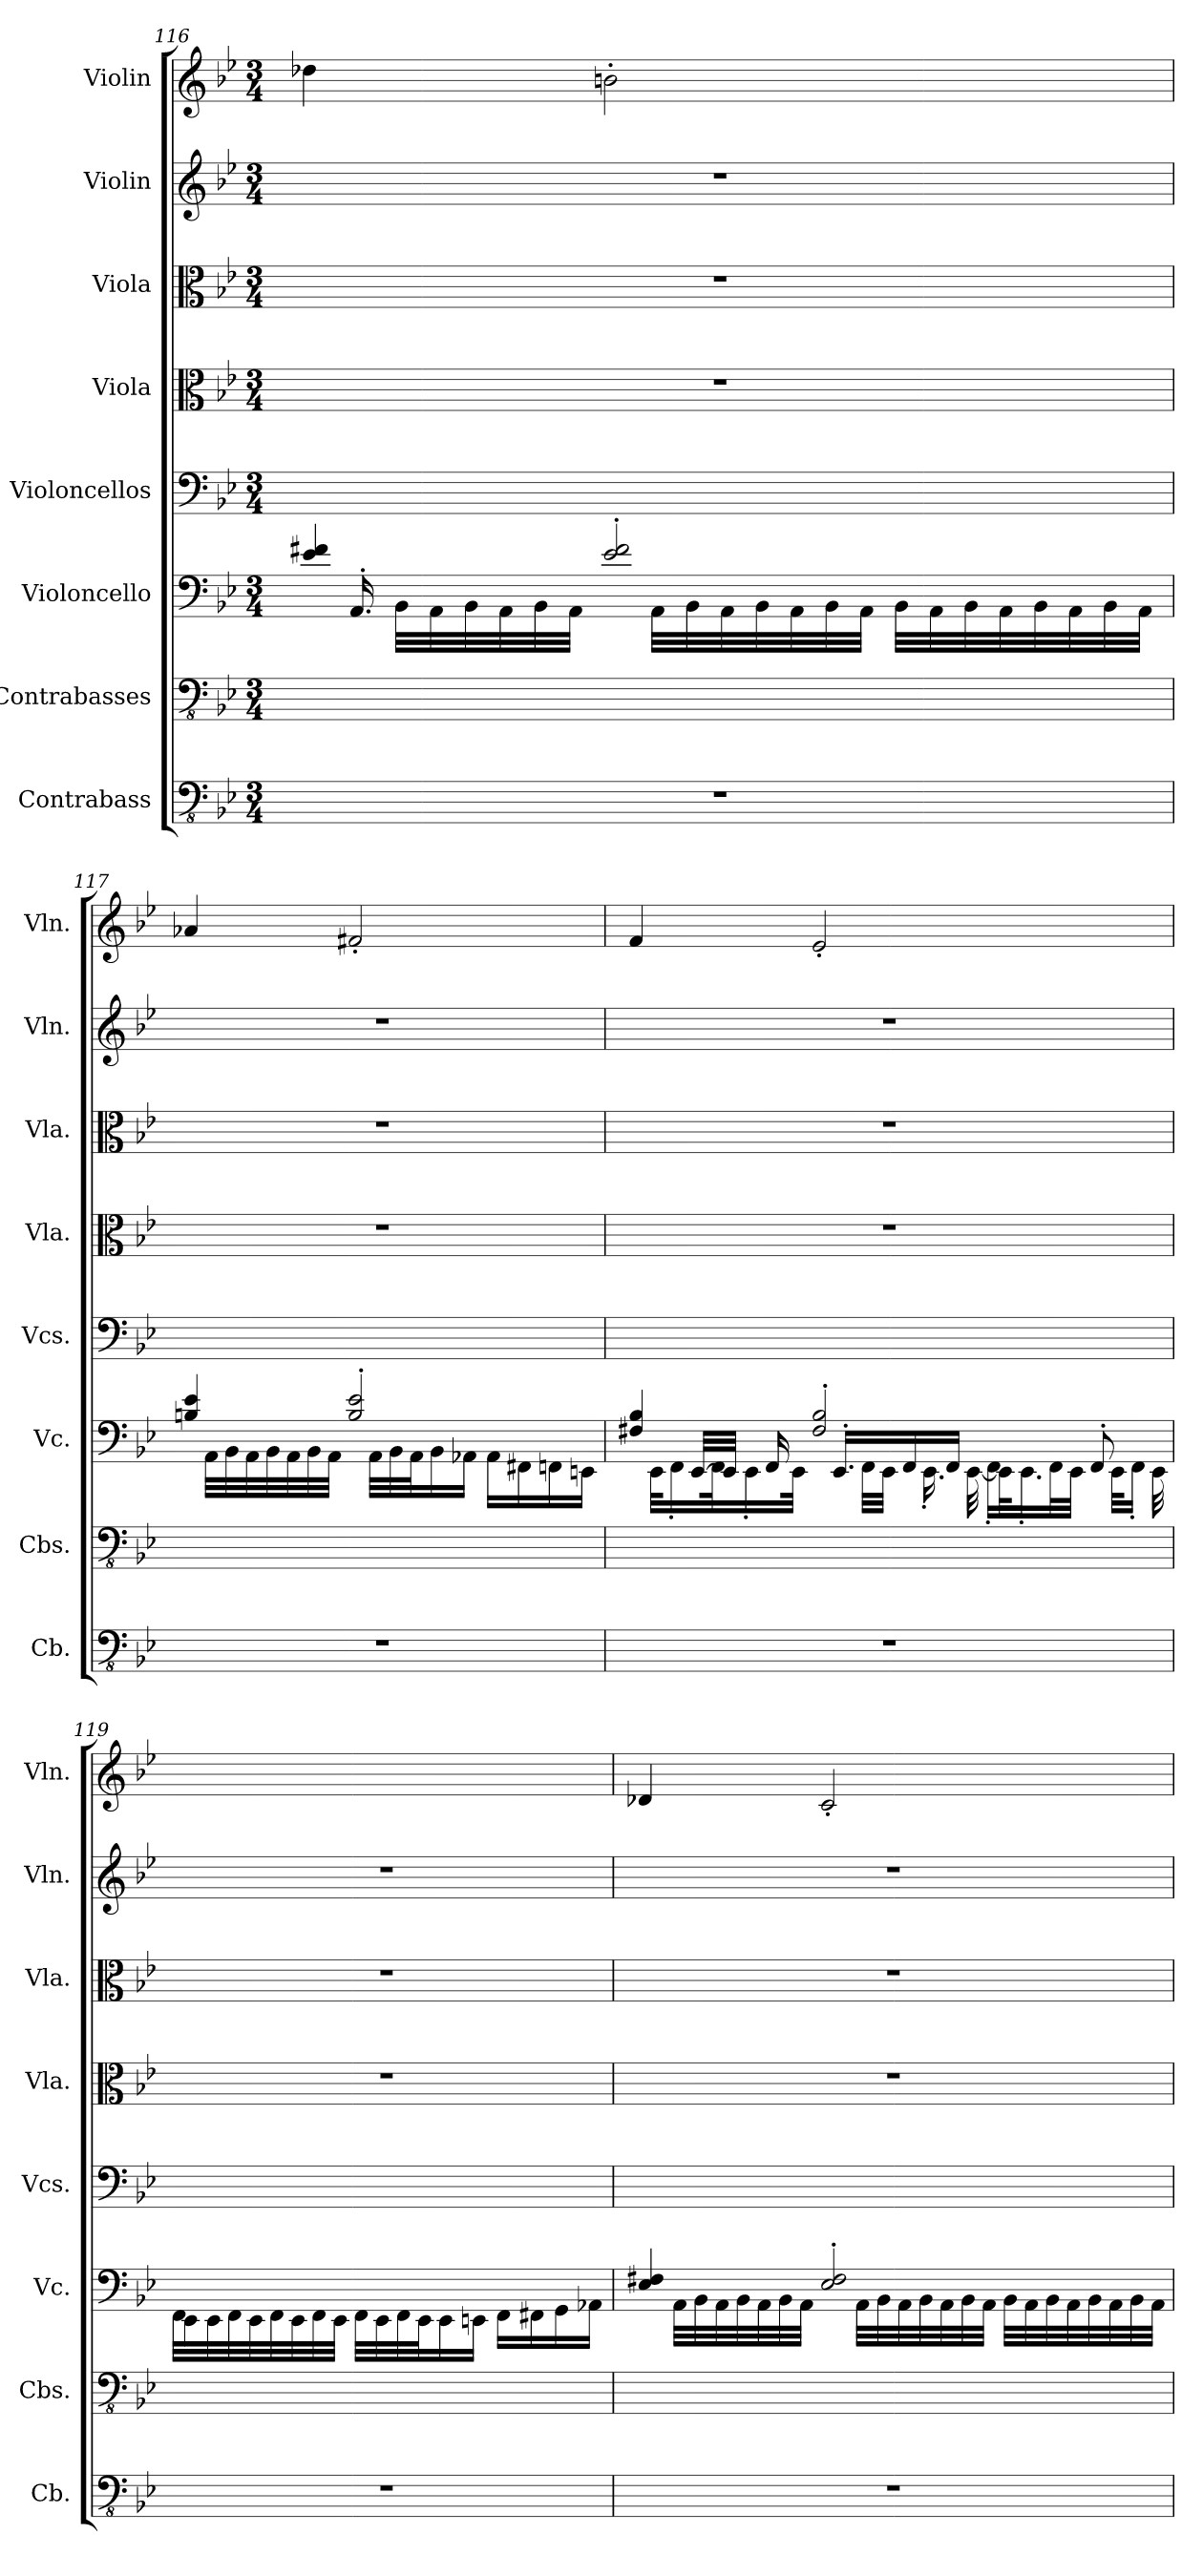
**kern	**kern	**kern	**kern	**kern	**kern	**kern	**kern
*part8	*part7	*part6	*part5	*part4	*part3	*part2	*part1
*staff8	*staff7	*staff6	*staff5	*staff4	*staff3	*staff2	*staff1
*I"Contrabass	*I"Contrabasses	*I"Violoncello	*I"Violoncellos	*I"Viola	*I"Viola	*I"Violin	*I"Violin
*I'Cb.	*I'Cbs.	*I'Vc.	*I'Vcs.	*I'Vla.	*I'Vla.	*I'Vln.	*I'Vln.
!!LO:PB:g=z
*clefFv4	*clefFv4	*clefF4	*clefF4	*clefC3	*clefC3	*clefG2	*clefG2
*ITrd7c12	*	*	*	*	*	*	*
*k[b-e-]	*k[b-e-]	*k[b-e-]	*k[b-e-]	*k[b-e-]	*k[b-e-]	*k[b-e-]	*k[b-e-]
*M3/4	*M3/4	*M3/4	*M3/4	*M3/4	*M3/4	*M3/4	*M3/4
=116	=116	=116	=116	=116	=116	=116	=116
*	*	*^	*	*	*	*	*
*	*	*	*^	*	*	*	*	*
2.r	2.ryy	4e-/ 4f#X/	16ryy	32ryy	2.ryy	2.r	2.r	2.r	4dd-X\
.	.	.	.	16.AA'/	.	.	.	.	.
.	.	.	32BB-\LLL	.	.	.	.	.	.
.	.	.	32AA\	.	.	.	.	.	.
.	.	.	32BB-\	8ryy	.	.	.	.	.
.	.	.	32AA\	.	.	.	.	.	.
.	.	.	32BB-\	.	.	.	.	.	.
.	.	.	32AA\JJJ	.	.	.	.	.	.
.	.	2e-/' 2f#/'	32ryy	4ryy	.	.	.	.	2bn'\
.	.	.	32AA\LLL	.	.	.	.	.	.
.	.	.	32BB-\	.	.	.	.	.	.
.	.	.	32AA\	.	.	.	.	.	.
.	.	.	32BB-\	.	.	.	.	.	.
.	.	.	32AA\	.	.	.	.	.	.
.	.	.	32BB-\	.	.	.	.	.	.
.	.	.	32AA\JJJ	.	.	.	.	.	.
.	.	.	32BB-\LLL	4ryy	.	.	.	.	.
.	.	.	32AA\	.	.	.	.	.	.
.	.	.	32BB-\	.	.	.	.	.	.
.	.	.	32AA\	.	.	.	.	.	.
.	.	.	32BB-\	.	.	.	.	.	.
.	.	.	32AA\	.	.	.	.	.	.
.	.	.	32BB-\	.	.	.	.	.	.
.	.	.	32AA\JJJ	.	.	.	.	.	.
*	*	*	*v	*v	*	*	*	*	*
=117	=117	=117	=117	=117	=117	=117	=117	=117
2.r	2.ryy	4Bn/ 4e-/	32ryy	2.ryy	2.r	2.r	2.r	4a-X/
.	.	.	32AA\LLL	.	.	.	.	.
.	.	.	32BB-\	.	.	.	.	.
.	.	.	32AA\	.	.	.	.	.
.	.	.	32BB-\	.	.	.	.	.
.	.	.	32AA\	.	.	.	.	.
.	.	.	32BB-\	.	.	.	.	.
.	.	.	32AA\JJJ	.	.	.	.	.
.	.	2B/' 2e-/'	32ryy	.	.	.	.	2f#X'/
.	.	.	32AA\LLL	.	.	.	.	.
.	.	.	32BB-\	.	.	.	.	.
.	.	.	32AA\J	.	.	.	.	.
.	.	.	16BB-\	.	.	.	.	.
.	.	.	16AA-X\JJ	.	.	.	.	.
.	.	.	16AA-\LL	.	.	.	.	.
.	.	.	16FF#X\	.	.	.	.	.
.	.	.	16FFn\	.	.	.	.	.
.	.	.	16EEn\JJ	.	.	.	.	.
!!LO:PB:g=z
=118	=118	=118	=118	=118	=118	=118	=118	=118
*	*	*^	*^	*	*	*	*	*
2.r	2.ryy	4F#X/ 4B-/	32ryy	16ryy	4ryy	2.ryy	2.r	2.r	2.r	4f/
.	.	.	32EE-\KLL	.	.	.	.	.	.	.
.	.	.	16FF'\	32ryy	.	.	.	.	.	.
.	.	.	.	[32EE-/LLL	.	.	.	.	.	.
.	.	.	32FF\K	32EE-/JJJ]	.	.	.	.	.	.
.	.	.	16EE-'\	32ryy	.	.	.	.	.	.
.	.	.	.	16FF/	.	.	.	.	.	.
.	.	.	32EE-\JJk	.	.	.	.	.	.	.
.	.	2F#/' 2B-/'	16ryy	32ryy	8ryy	.	.	.	.	2e-'/
.	.	.	.	16.EE-'/LL	.	.	.	.	.	.
.	.	.	32FF\LLL	.	.	.	.	.	.	.
.	.	.	32EE-\JJJ	.	.	.	.	.	.	.
.	.	.	32ryy	16FF/	16ryy	.	.	.	.	.
.	.	.	16.EE-'\	.	.	.	.	.	.	.
.	.	.	.	16FF/JJ	32ryy	.	.	.	.	.
.	.	.	.	.	[32EE-\	.	.	.	.	.
.	.	.	16FF'\LL	8ryy	32EE-\KLL]	.	.	.	.	.
.	.	.	.	.	16.EE-'\JJ	.	.	.	.	.
.	.	.	32FF\L	.	.	.	.	.	.	.
.	.	.	32EE-\JJJ	.	.	.	.	.	.	.
.	.	.	32ryy	8FF'/	16ryy	.	.	.	.	.
.	.	.	32EE-\KLL	.	.	.	.	.	.	.
.	.	.	16FF'\JJ	.	32ryy	.	.	.	.	.
.	.	.	.	.	32EE-\	.	.	.	.	.
*	*	*	*	*v	*v	*	*	*	*	*
!!LO:PB:g=z
=119	=119	=119	=119	=119	=119	=119	=119	=119	=119
2.r	2.ryy	2.ryy	32FF\LLL	4EE-\	2.ryy	2.r	2.r	2.r	2.ryy
.	.	.	32EE-\	.	.	.	.	.	.
.	.	.	32FF\	.	.	.	.	.	.
.	.	.	32EE-\	.	.	.	.	.	.
.	.	.	32FF\	.	.	.	.	.	.
.	.	.	32EE-\	.	.	.	.	.	.
.	.	.	32FF\	.	.	.	.	.	.
.	.	.	32EE-\JJJ	.	.	.	.	.	.
.	.	.	32FF\LLL	4ryy	.	.	.	.	.
.	.	.	32EE-\	.	.	.	.	.	.
.	.	.	32FF\	.	.	.	.	.	.
.	.	.	32EE-\J	.	.	.	.	.	.
.	.	.	16EE-\	.	.	.	.	.	.
.	.	.	16EEn\JJ	.	.	.	.	.	.
.	.	.	16FF\LL	4ryy	.	.	.	.	.
.	.	.	16FF#X\	.	.	.	.	.	.
.	.	.	16GG\	.	.	.	.	.	.
.	.	.	16AA-X\JJ	.	.	.	.	.	.
*	*	*	*v	*v	*	*	*	*	*
!!LO:PB:g=z
=120	=120	=120	=120	=120	=120	=120	=120	=120
2.r	2.ryy	4E-/ 4F#X/	32ryy	2.ryy	2.r	2.r	2.r	4d-X/
.	.	.	32AA\LLL	.	.	.	.	.
.	.	.	32BB-\	.	.	.	.	.
.	.	.	32AA\	.	.	.	.	.
.	.	.	32BB-\	.	.	.	.	.
.	.	.	32AA\	.	.	.	.	.
.	.	.	32BB-\	.	.	.	.	.
.	.	.	32AA\JJJ	.	.	.	.	.
.	.	2E-/' 2F#/'	32ryy	.	.	.	.	2c'/
.	.	.	32AA\LLL	.	.	.	.	.
.	.	.	32BB-\	.	.	.	.	.
.	.	.	32AA\	.	.	.	.	.
.	.	.	32BB-\	.	.	.	.	.
.	.	.	32AA\	.	.	.	.	.
.	.	.	32BB-\	.	.	.	.	.
.	.	.	32AA\JJJ	.	.	.	.	.
.	.	.	32BB-\LLL	.	.	.	.	.
.	.	.	32AA\	.	.	.	.	.
.	.	.	32BB-\	.	.	.	.	.
.	.	.	32AA\	.	.	.	.	.
.	.	.	32BB-\	.	.	.	.	.
.	.	.	32AA\	.	.	.	.	.
.	.	.	32BB-\	.	.	.	.	.
.	.	.	32AA\JJJ	.	.	.	.	.
*	*	*v	*v	*	*	*	*	*
=	=	=	=	=	=	=	=
*-	*-	*-	*-	*-	*-	*-	*-
